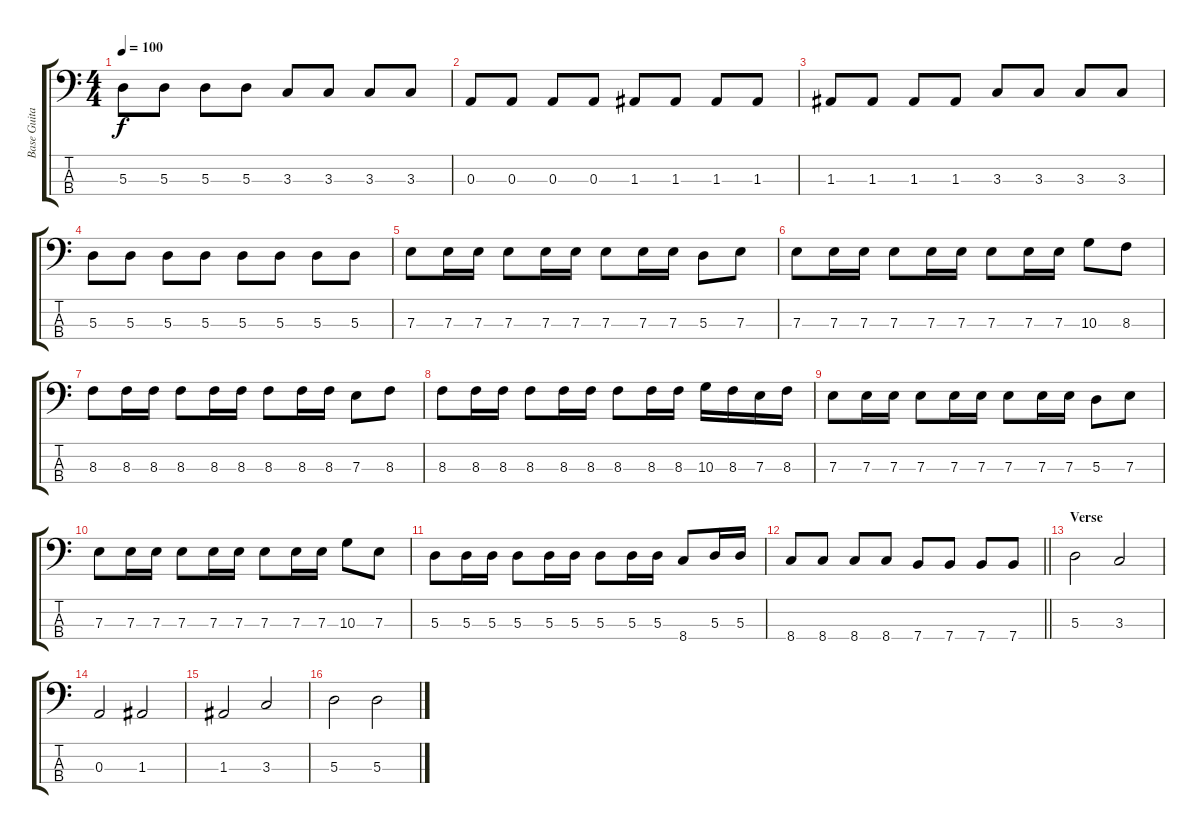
\track ("Base Guitar" "Base Guita") {instrument electricbassfinger}
\staff {score tabs}
\tuning (G2 D2 A1 E1) {hide}
\ts (4 4)
\tempo 100
\clef f4
\ks c
5.3.8{dy f} 5.3.8 5.3.8 5.3.8 3.3.8 3.3.8 3.3.8 3.3.8 |
0.3.8 0.3.8 0.3.8 0.3.8 1.3.8 1.3.8 1.3.8 1.3.8 |
1.3.8 1.3.8 1.3.8 1.3.8 3.3.8 3.3.8 3.3.8 3.3.8 |
5.3.8 5.3.8 5.3.8 5.3.8 5.3.8 5.3.8 5.3.8 5.3.8 |
7.3.8 7.3.16 7.3.16 7.3.8 7.3.16 7.3.16 7.3.8 7.3.16 7.3.16 5.3.8 7.3.8 |
7.3.8 7.3.16 7.3.16 7.3.8 7.3.16 7.3.16 7.3.8 7.3.16 7.3.16 10.3.8 8.3.8 |
8.3.8 8.3.16 8.3.16 8.3.8 8.3.16 8.3.16 8.3.8 8.3.16 8.3.16 7.3.8 8.3.8 |
8.3.8 8.3.16 8.3.16 8.3.8 8.3.16 8.3.16 8.3.8 8.3.16 8.3.16 10.3.16 8.3.16 7.3.16 8.3.16 |
7.3.8 7.3.16 7.3.16 7.3.8 7.3.16 7.3.16 7.3.8 7.3.16 7.3.16 5.3.8 7.3.8 |
7.3.8 7.3.16 7.3.16 7.3.8 7.3.16 7.3.16 7.3.8 7.3.16 7.3.16 10.3.8 7.3.8 |
5.3.8 5.3.16 5.3.16 5.3.8 5.3.16 5.3.16 5.3.8 5.3.16 5.3.16 8.4.8 5.3.16 5.3.16 |
\barLineRight lightlight
8.4.8 8.4.8 8.4.8 8.4.8 7.4.8 7.4.8 7.4.8 7.4.8 |
\section ("" "Verse")
5.3.2 3.3.2 |
0.3.2 1.3.2 |
1.3.2 3.3.2 |
5.3.2 5.3.2
